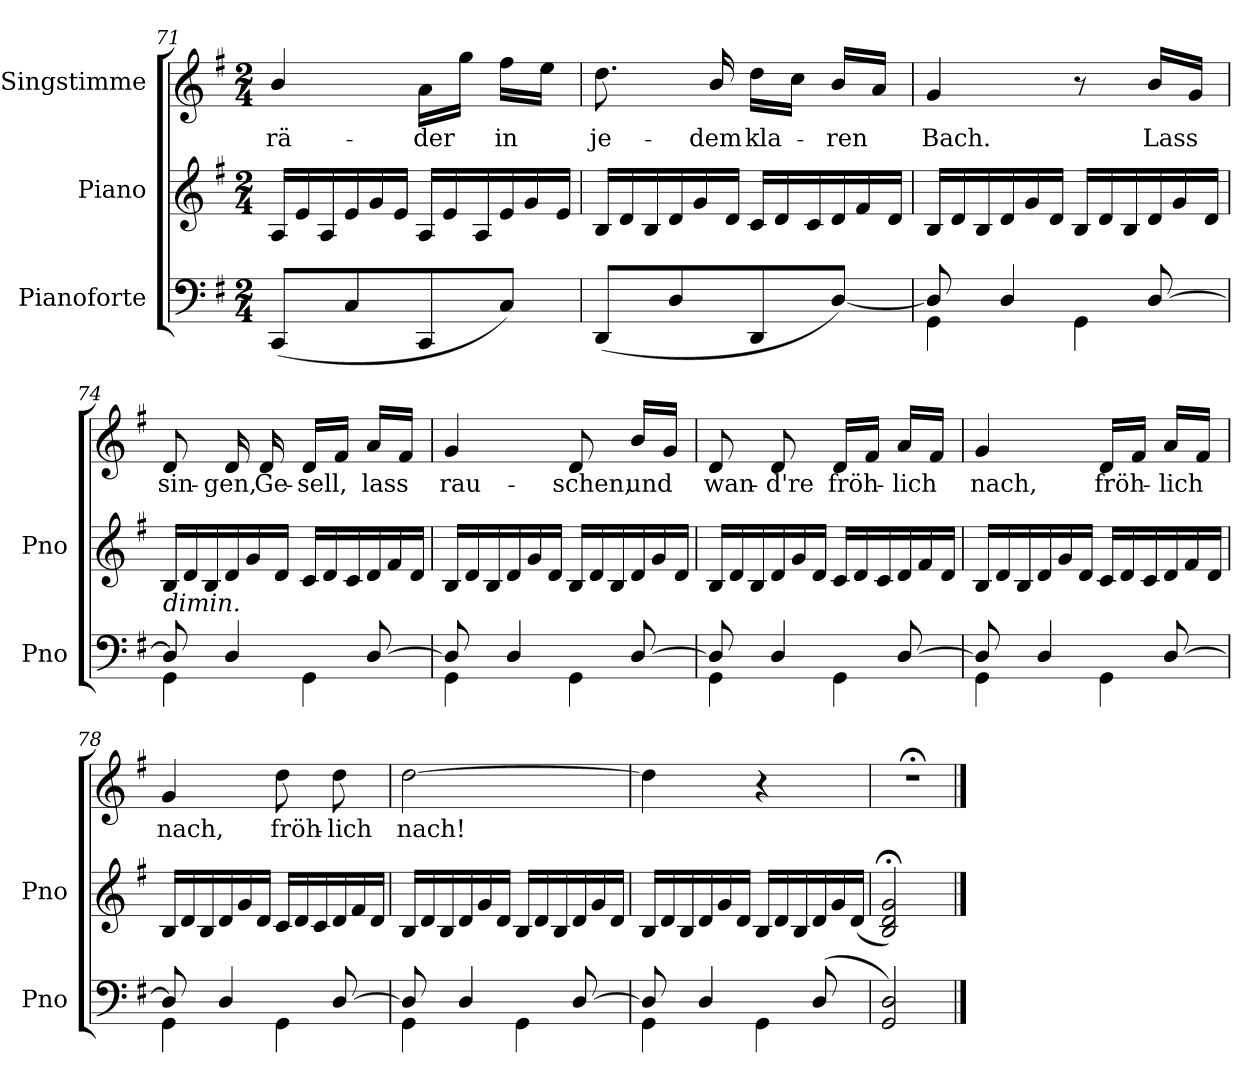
**kern	**kern	**kern	**text
*part3	*part2	*part1	*part1
*staff3	*staff2	*staff1	*staff1
*I"Pianoforte	*I"Piano	*I"Singstimme	*
*I'Pno	*I'Pno	*	*
*clefF4	*clefG2	*clefG2	*
*k[f#]	*k[f#]	*k[f#]	*
*M2/4	*M2/4	*M2/4	*
*	*Xtuplet	*	*
=71	=71	=71	=71
(8CC/L	24A/LL	4b/	-rä-
.	24e/	.	.
.	24A/	.	.
8C/	24e/	.	.
.	24g/	.	.
.	24e/JJ	.	.
8CC/	24A/LL	16a\LL	-der
.	24e/	.	.
.	.	16gg\JJ	.
.	24A/	.	.
8C/J)	24e/	16ff#\LL	in
.	24g/	.	.
.	.	16ee\JJ	.
.	24e/JJ	.	.
=72	=72	=72	=72
(8DD/L	24B/LL	8.dd\	je-
.	24d/	.	.
.	24B/	.	.
8D/	24d/	.	.
.	24g/	.	.
.	.	16b/	-dem
.	24d/JJ	.	.
8DD/	24c/LL	16dd\LL	kla-
.	24d/	.	.
.	.	16cc\JJ	.
.	24c/	.	.
[8D/J)	24d/	16b/LL	ren
.	24f#/	.	.
.	.	16a/JJ	.
.	24d/JJ	.	.
=73	=73	=73	=73
*^	*	*	*
8D/]	4GG\	24B/LL	4g/	Bach.
.	.	24d/	.	.
.	.	24B/	.	.
4D/	.	24d/	.	.
.	.	24g/	.	.
.	.	24d/JJ	.	.
.	4GG\	24B/LL	8r	.
.	.	24d/	.	.
.	.	24B/	.	.
[8D/	.	24d/	16b/LL	Lass
.	.	24g/	.	.
.	.	.	16g/JJ	.
.	.	24d/JJ	.	.
=74	=74	=74	=74	=74
!	!	!LO:TX:b:i:t=dimin.	!	!
8D/]	4GG\	24B/LL	8d/	sin-
.	.	24d/	.	.
.	.	24B/	.	.
4D/	.	24d/	16d/	-gen,
.	.	24g/	.	.
.	.	.	16d/	Ge-
.	.	24d/JJ	.	.
.	4GG\	24c/LL	16d/LL	-sell,
.	.	24d/	.	.
.	.	.	16f#/JJ	.
.	.	24c/	.	.
[8D/	.	24d/	16a/LL	lass
.	.	24f#/	.	.
.	.	.	16f#/JJ	.
.	.	24d/JJ	.	.
=75	=75	=75	=75	=75
8D/]	4GG\	24B/LL	4g/	rau-
.	.	24d/	.	.
.	.	24B/	.	.
4D/	.	24d/	.	.
.	.	24g/	.	.
.	.	24d/JJ	.	.
.	4GG\	24B/LL	8d/	-schen,
.	.	24d/	.	.
.	.	24B/	.	.
[8D/	.	24d/	16b/LL	und
.	.	24g/	.	.
.	.	.	16g/JJ	.
.	.	24d/JJ	.	.
=76	=76	=76	=76	=76
8D/]	4GG\	24B/LL	8d/	wan-
.	.	24d/	.	.
.	.	24B/	.	.
4D/	.	24d/	8d/	-d're
.	.	24g/	.	.
.	.	24d/JJ	.	.
.	4GG\	24c/LL	16d/LL	fröh-
.	.	24d/	.	.
.	.	.	16f#/JJ	.
.	.	24c/	.	.
[8D/	.	24d/	16a/LL	-lich
.	.	24f#/	.	.
.	.	.	16f#/JJ	.
.	.	24d/JJ	.	.
=77	=77	=77	=77	=77
8D/]	4GG\	24B/LL	4g/	nach,
.	.	24d/	.	.
.	.	24B/	.	.
4D/	.	24d/	.	.
.	.	24g/	.	.
.	.	24d/JJ	.	.
.	4GG\	24c/LL	16d/LL	fröh-
.	.	24d/	.	.
.	.	.	16f#/JJ	.
.	.	24c/	.	.
[8D/	.	24d/	16a/LL	-lich
.	.	24f#/	.	.
.	.	.	16f#/JJ	.
.	.	24d/JJ	.	.
=78	=78	=78	=78	=78
8D/]	4GG\	24B/LL	4g/	nach,
.	.	24d/	.	.
.	.	24B/	.	.
4D/	.	24d/	.	.
.	.	24g/	.	.
.	.	24d/JJ	.	.
.	4GG\	24c/LL	8dd\	fröh-
.	.	24d/	.	.
.	.	24c/	.	.
[8D/	.	24d/	8dd\	-lich
.	.	24f#/	.	.
.	.	24d/JJ	.	.
=79	=79	=79	=79	=79
8D/]	4GG\	24B/LL	[2dd\	nach!
.	.	24d/	.	.
.	.	24B/	.	.
4D/	.	24d/	.	.
.	.	24g/	.	.
.	.	24d/JJ	.	.
.	4GG\	24B/LL	.	.
.	.	24d/	.	.
.	.	24B/	.	.
[8D/	.	24d/	.	.
.	.	24g/	.	.
.	.	24d/JJ	.	.
=80	=80	=80	=80	=80
8D/]	4GG\	24B/LL	4dd\]	.
.	.	24d/	.	.
.	.	24B/	.	.
4D/	.	24d/	.	.
.	.	24g/	.	.
.	.	24d/JJ	.	.
.	4GG\	24B/LL	4r	.
.	.	24d/	.	.
.	.	24B/	.	.
(8D/	.	24d/	.	.
.	.	24g/	.	.
.	.	(24d/JJ	.	.
*v	*v	*	*	*
=81	=81	=81	=81
2GG/ 2D/)	2B/;< 2d/;< 2g/;<)	2r;<	.
==	==	==	==
*-	*-	*-	*-
